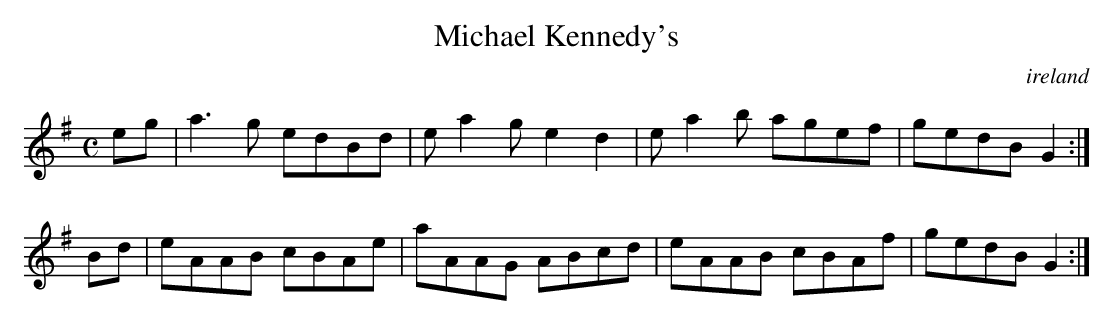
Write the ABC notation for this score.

X:1
T:Michael Kennedy's
O:ireland
M:C
L:1/8
K:A Dorian
eg|a3g edBd|ea2g e2d2|ea2b agef|gedB G2:|!
Bd|eAAB cBAe|aAAG ABcd|eAAB cBAf|gedB G2:|!
